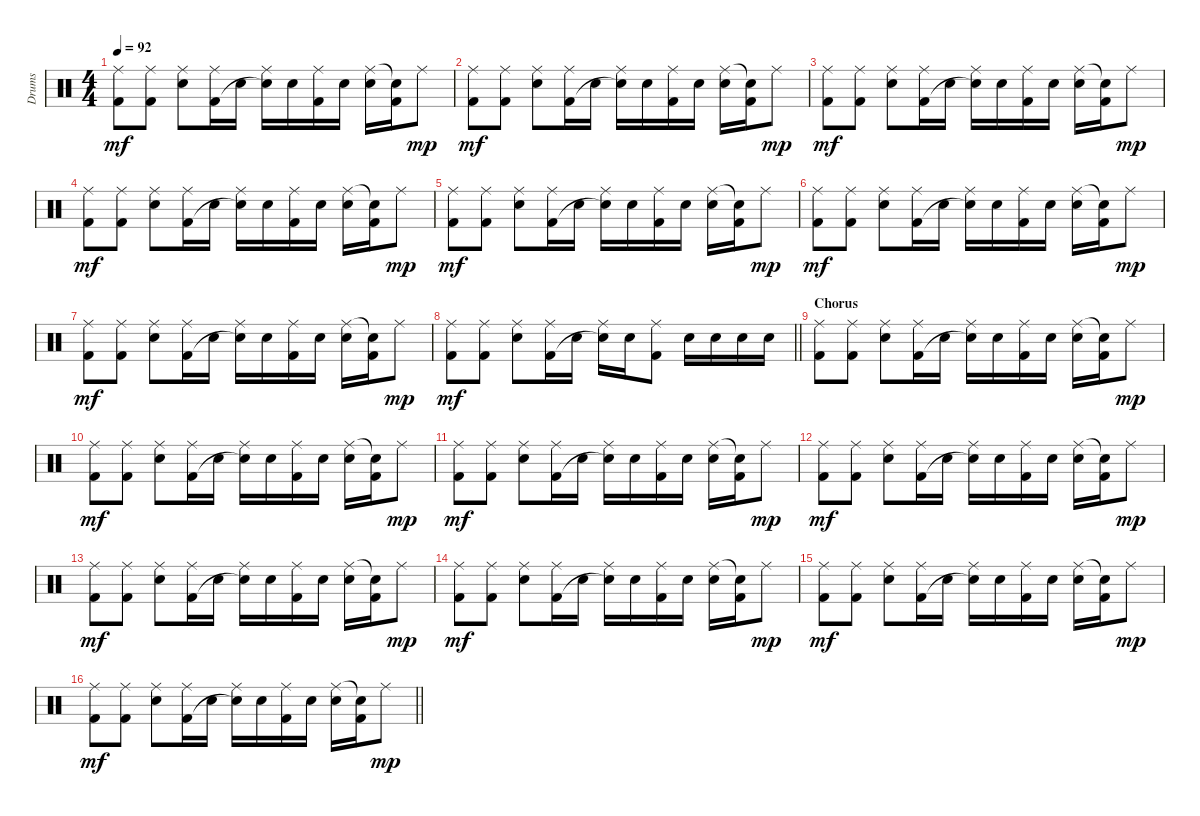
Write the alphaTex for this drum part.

\track ("Drums" "Drums") {instrument percussion}
\staff {score}
\articulation defaults
\ts (4 4)
\tempo 92
\clef neutral
\ks c
("Ride (middle)" "Kick (hit) 2").8{dy mf} ("Ride (middle)" "Kick (hit) 2").8 ("Ride (middle)" "Electric Snare (hit)").8 ("Ride (middle)" "Kick (hit) 2").16 "Electric Snare (hit)".16 ("Ride (middle)" "Snare (hit)"{t}).16 "Electric Snare (hit)".16 ("Ride (middle)" "Kick (hit) 2").16 "Electric Snare (hit)".16 ("Ride (middle)" "Electric Snare (hit)").16 ("Snare (hit)"{t} "Kick (hit) 2").16 "Ride (middle)".8{dy mp} |
("Ride (middle)" "Kick (hit) 2").8{dy mf} ("Ride (middle)" "Kick (hit) 2").8 ("Ride (middle)" "Electric Snare (hit)").8 ("Ride (middle)" "Kick (hit) 2").16 "Electric Snare (hit)".16 ("Ride (middle)" "Snare (hit)"{t}).16 "Electric Snare (hit)".16 ("Ride (middle)" "Kick (hit) 2").16 "Electric Snare (hit)".16 ("Ride (middle)" "Electric Snare (hit)").16 ("Snare (hit)"{t} "Kick (hit) 2").16 "Ride (middle)".8{dy mp} |
("Ride (middle)" "Kick (hit) 2").8{dy mf} ("Ride (middle)" "Kick (hit) 2").8 ("Ride (middle)" "Electric Snare (hit)").8 ("Ride (middle)" "Kick (hit) 2").16 "Electric Snare (hit)".16 ("Ride (middle)" "Snare (hit)"{t}).16 "Electric Snare (hit)".16 ("Ride (middle)" "Kick (hit) 2").16 "Electric Snare (hit)".16 ("Ride (middle)" "Electric Snare (hit)").16 ("Snare (hit)"{t} "Kick (hit) 2").16 "Ride (middle)".8{dy mp} |
("Ride (middle)" "Kick (hit) 2").8{dy mf} ("Ride (middle)" "Kick (hit) 2").8 ("Ride (middle)" "Electric Snare (hit)").8 ("Ride (middle)" "Kick (hit) 2").16 "Electric Snare (hit)".16 ("Ride (middle)" "Snare (hit)"{t}).16 "Electric Snare (hit)".16 ("Ride (middle)" "Kick (hit) 2").16 "Electric Snare (hit)".16 ("Ride (middle)" "Electric Snare (hit)").16 ("Snare (hit)"{t} "Kick (hit) 2").16 "Ride (middle)".8{dy mp} |
("Ride (middle)" "Kick (hit) 2").8{dy mf} ("Ride (middle)" "Kick (hit) 2").8 ("Ride (middle)" "Electric Snare (hit)").8 ("Ride (middle)" "Kick (hit) 2").16 "Electric Snare (hit)".16 ("Ride (middle)" "Snare (hit)"{t}).16 "Electric Snare (hit)".16 ("Ride (middle)" "Kick (hit) 2").16 "Electric Snare (hit)".16 ("Ride (middle)" "Electric Snare (hit)").16 ("Snare (hit)"{t} "Kick (hit) 2").16 "Ride (middle)".8{dy mp} |
("Ride (middle)" "Kick (hit) 2").8{dy mf} ("Ride (middle)" "Kick (hit) 2").8 ("Ride (middle)" "Electric Snare (hit)").8 ("Ride (middle)" "Kick (hit) 2").16 "Electric Snare (hit)".16 ("Ride (middle)" "Snare (hit)"{t}).16 "Electric Snare (hit)".16 ("Ride (middle)" "Kick (hit) 2").16 "Electric Snare (hit)".16 ("Ride (middle)" "Electric Snare (hit)").16 ("Snare (hit)"{t} "Kick (hit) 2").16 "Ride (middle)".8{dy mp} |
("Ride (middle)" "Kick (hit) 2").8{dy mf} ("Ride (middle)" "Kick (hit) 2").8 ("Ride (middle)" "Electric Snare (hit)").8 ("Ride (middle)" "Kick (hit) 2").16 "Electric Snare (hit)".16 ("Ride (middle)" "Snare (hit)"{t}).16 "Electric Snare (hit)".16 ("Ride (middle)" "Kick (hit) 2").16 "Electric Snare (hit)".16 ("Ride (middle)" "Electric Snare (hit)").16 ("Snare (hit)"{t} "Kick (hit) 2").16 "Ride (middle)".8{dy mp} |
\barLineRight lightlight
("Ride (middle)" "Kick (hit) 2").8{dy mf} ("Ride (middle)" "Kick (hit) 2").8 ("Ride (middle)" "Electric Snare (hit)").8 ("Ride (middle)" "Kick (hit) 2").16 "Electric Snare (hit)".16 ("Ride (middle)" "Snare (hit)"{t}).16 "Electric Snare (hit)".16 ("Ride (middle)" "Kick (hit) 2").8 "Electric Snare (hit)".16 "Electric Snare (hit)".16 "Electric Snare (hit)".16 "Electric Snare (hit)".16 |
\section ("" "Chorus")
("Ride (middle)" "Kick (hit) 2").8 ("Ride (middle)" "Kick (hit) 2").8 ("Ride (middle)" "Electric Snare (hit)").8 ("Ride (middle)" "Kick (hit) 2").16 "Electric Snare (hit)".16 ("Ride (middle)" "Snare (hit)"{t}).16 "Electric Snare (hit)".16 ("Ride (middle)" "Kick (hit) 2").16 "Electric Snare (hit)".16 ("Ride (middle)" "Electric Snare (hit)").16 ("Snare (hit)"{t} "Kick (hit) 2").16 "Ride (middle)".8{dy mp} |
("Ride (middle)" "Kick (hit) 2").8{dy mf} ("Ride (middle)" "Kick (hit) 2").8 ("Ride (middle)" "Electric Snare (hit)").8 ("Ride (middle)" "Kick (hit) 2").16 "Electric Snare (hit)".16 ("Ride (middle)" "Snare (hit)"{t}).16 "Electric Snare (hit)".16 ("Ride (middle)" "Kick (hit) 2").16 "Electric Snare (hit)".16 ("Ride (middle)" "Electric Snare (hit)").16 ("Snare (hit)"{t} "Kick (hit) 2").16 "Ride (middle)".8{dy mp} |
("Ride (middle)" "Kick (hit) 2").8{dy mf} ("Ride (middle)" "Kick (hit) 2").8 ("Ride (middle)" "Electric Snare (hit)").8 ("Ride (middle)" "Kick (hit) 2").16 "Electric Snare (hit)".16 ("Ride (middle)" "Snare (hit)"{t}).16 "Electric Snare (hit)".16 ("Ride (middle)" "Kick (hit) 2").16 "Electric Snare (hit)".16 ("Ride (middle)" "Electric Snare (hit)").16 ("Snare (hit)"{t} "Kick (hit) 2").16 "Ride (middle)".8{dy mp} |
("Ride (middle)" "Kick (hit) 2").8{dy mf} ("Ride (middle)" "Kick (hit) 2").8 ("Ride (middle)" "Electric Snare (hit)").8 ("Ride (middle)" "Kick (hit) 2").16 "Electric Snare (hit)".16 ("Ride (middle)" "Snare (hit)"{t}).16 "Electric Snare (hit)".16 ("Ride (middle)" "Kick (hit) 2").16 "Electric Snare (hit)".16 ("Ride (middle)" "Electric Snare (hit)").16 ("Snare (hit)"{t} "Kick (hit) 2").16 "Ride (middle)".8{dy mp} |
("Ride (middle)" "Kick (hit) 2").8{dy mf} ("Ride (middle)" "Kick (hit) 2").8 ("Ride (middle)" "Electric Snare (hit)").8 ("Ride (middle)" "Kick (hit) 2").16 "Electric Snare (hit)".16 ("Ride (middle)" "Snare (hit)"{t}).16 "Electric Snare (hit)".16 ("Ride (middle)" "Kick (hit) 2").16 "Electric Snare (hit)".16 ("Ride (middle)" "Electric Snare (hit)").16 ("Snare (hit)"{t} "Kick (hit) 2").16 "Ride (middle)".8{dy mp} |
("Ride (middle)" "Kick (hit) 2").8{dy mf} ("Ride (middle)" "Kick (hit) 2").8 ("Ride (middle)" "Electric Snare (hit)").8 ("Ride (middle)" "Kick (hit) 2").16 "Electric Snare (hit)".16 ("Ride (middle)" "Snare (hit)"{t}).16 "Electric Snare (hit)".16 ("Ride (middle)" "Kick (hit) 2").16 "Electric Snare (hit)".16 ("Ride (middle)" "Electric Snare (hit)").16 ("Snare (hit)"{t} "Kick (hit) 2").16 "Ride (middle)".8{dy mp} |
("Ride (middle)" "Kick (hit) 2").8{dy mf} ("Ride (middle)" "Kick (hit) 2").8 ("Ride (middle)" "Electric Snare (hit)").8 ("Ride (middle)" "Kick (hit) 2").16 "Electric Snare (hit)".16 ("Ride (middle)" "Snare (hit)"{t}).16 "Electric Snare (hit)".16 ("Ride (middle)" "Kick (hit) 2").16 "Electric Snare (hit)".16 ("Ride (middle)" "Electric Snare (hit)").16 ("Snare (hit)"{t} "Kick (hit) 2").16 "Ride (middle)".8{dy mp} |
\barLineRight lightlight
("Ride (middle)" "Kick (hit) 2").8{dy mf} ("Ride (middle)" "Kick (hit) 2").8 ("Ride (middle)" "Electric Snare (hit)").8 ("Ride (middle)" "Kick (hit) 2").16 "Electric Snare (hit)".16 ("Ride (middle)" "Snare (hit)"{t}).16 "Electric Snare (hit)".16 ("Ride (middle)" "Kick (hit) 2").16 "Electric Snare (hit)".16 ("Ride (middle)" "Electric Snare (hit)").16 ("Snare (hit)"{t} "Kick (hit) 2").16 "Ride (middle)".8{dy mp}
